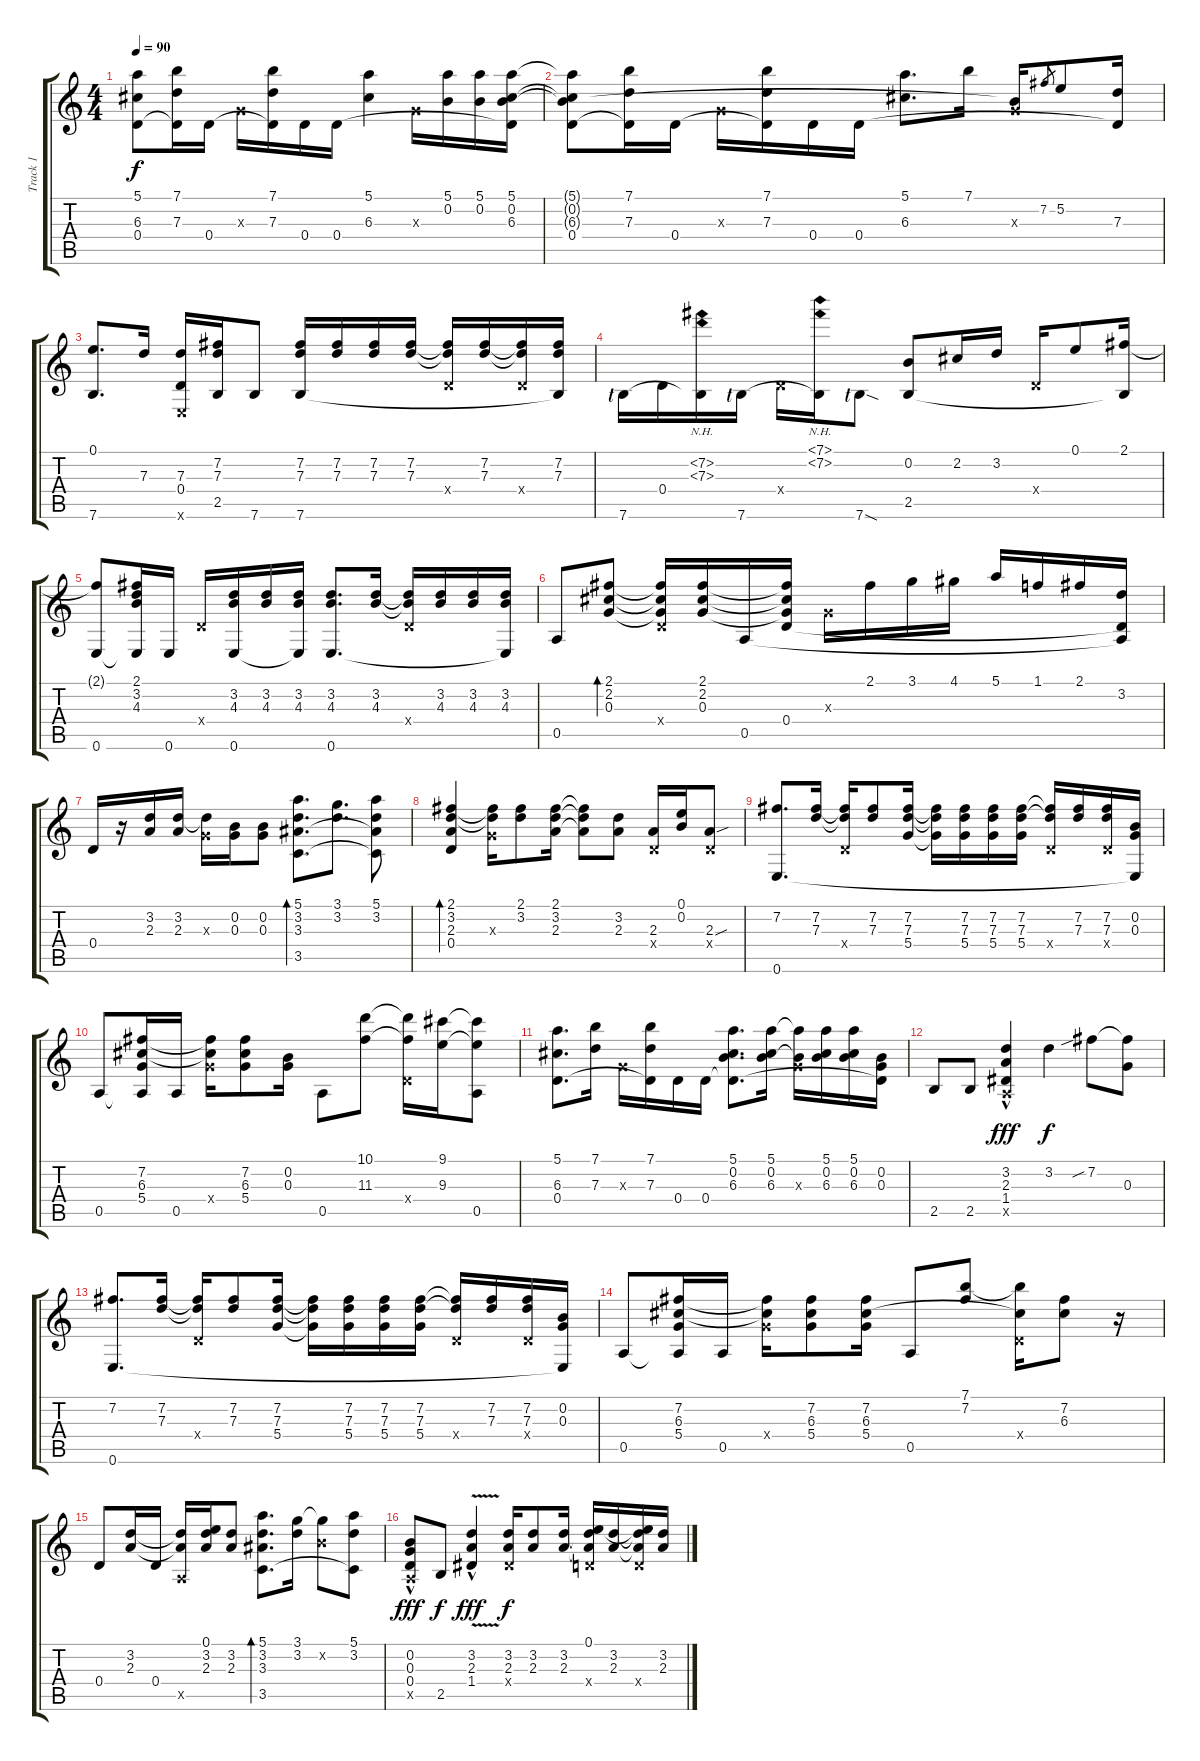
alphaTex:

\track ("Track 1" "Track 1") {instrument acousticguitarsteel}
\staff {score tabs}
\tuning (E4 B3 G3 D3 A2 E2) {hide}
\ts (4 4)
\tempo 90
\clef g2
\ks c
(5.1{t} 6.3{t} 0.4).8{dy f} (7.1 7.3 0.4{t}).16 0.4.16 0.3{x}.16 (7.1 7.3 0.4{t}).16 0.4.16 0.4.16 (5.1 6.3).4 0.3{x}.16 (5.1 0.2).16 (5.1 0.2).16 (5.1 0.2 6.3 0.4{t}).16 |
(5.1{t} 0.2{t} 6.3{t} 0.4).8 (7.1 7.3 0.4{t}).16 0.4.16 0.3{x}.16 (7.1 7.3 0.4{t}).16 0.4.16 0.4.16 (5.1 6.3).8{d} 7.1.16 (0.2{t} 0.3{x}).16 7.2.8{gr} 5.2.8 (7.3 0.4{t}).16 |
(0.1 7.6).8{d} 7.3.16 (7.3 0.4 0.6{x}).16 (7.2 7.3 2.5).16 7.6.8 (7.2 7.3 7.6).16 (7.2 7.3).16 (7.2 7.3).16 (7.2 7.3).16 (7.2{t} 7.3{t} 0.4{x}).16 (7.2 7.3).16 (7.2{t} 7.3{t} 0.4{x}).16 (7.2 7.3 7.6{t}).16 |
7.6{lf 1}.16 0.4.16 (7.2{nh} 7.3{nh} 7.6{t}).16 7.6{lf 1}.16 0.4{x}.16 (7.1{nh} 7.2{nh} 7.6{t}).16 7.6{sod lf 1}.8 (0.2 2.5).8 2.2.16 3.2.16 0.4{x}.16 0.1.8 (2.1 2.5{t}).16 |
(2.1{t} 0.6).8 (2.1 3.2 4.3 0.6{t}).16 0.6.16 0.4{x}.16 (3.2 4.3 0.6).16 (3.2 4.3).16 (3.2 4.3 0.6{t}).16 (3.2 4.3 0.6).8{d} (3.2 4.3).16 (3.2{t} 4.3{t} 0.4{x}).16 (3.2 4.3).16 (3.2 4.3).16 (3.2 4.3 0.6{t}).16 |
0.5.8 (2.1 2.2 0.3).8{bd 30} (2.1{t} 2.2{t} 0.3{t} 0.4{x}).16 (2.1 2.2 0.3).16 0.5.16 (2.1{t} 2.2{t} 0.3{t} 0.4).16 0.3{x}.16 2.1.16 3.1.16 4.1.16 5.1.16 1.1.16 2.1.16 (3.2 0.4{t} 0.5{t}).16 |
0.4.16 r.16 (3.2 2.3).16 (3.2 2.3).16 (3.2{t} 0.3{x}).16 (0.2 0.3).16 (0.2 0.3).8 (5.1 3.2 3.3 3.5).8{d bd 120} (3.1 3.2).8{d} (5.1 3.2 3.3{t} 3.5{t}).8 |
(2.1 3.2 2.3 0.4).4{bd 120} (2.1{t} 3.2{t} 0.3{x}).16 (2.1 3.2).8 (2.1 3.2 2.3).16 (2.1{t} 3.2{t} 2.3{t}).8 (3.2 2.3).8 (2.3 0.4{x}).16 (0.1 0.2).16 (2.3{sou} 0.4{x}).8 |
(7.2 0.6).8{d} (7.2 7.3).16 (7.2{t} 7.3{t} 0.4{x}).16 (7.2 7.3).8 (7.2 7.3 5.4).16 (7.2{t} 7.3{t} 5.4{t}).16 (7.2 7.3 5.4).16 (7.2 7.3 5.4).16 (7.2 7.3 5.4).16 (7.2{t} 7.3{t} 0.4{x}).16 (7.2 7.3).16 (7.2 7.3 0.4{x}).16 (0.2 0.3 0.6{t}).16 |
0.5.8 (7.2 6.3 5.4 0.5{t}).16 0.5.16 (7.2{t} 6.3{t} 5.4{x}).16 (7.2 6.3 5.4).8 (0.2 0.3).16 0.5.8 (10.1 11.3).8 (10.1{t} 11.3{t} 0.4{x}).16 (9.1 9.3).16 (9.1{t} 9.3{t} 0.5).8 |
(5.1 6.3 0.4).8{d} (7.1 7.3).16 0.3{x}.16 (7.1 7.3 0.4{t}).16 0.4.16 0.4.16 (5.1 0.2 6.3 0.4{t}).8{d} (5.1 0.2 6.3).16 (5.1{t} 0.2{t} 0.3{x}).16 (5.1 0.2 6.3).16 (5.1 0.2 6.3).16 (0.2 0.3 0.4{t}).16 |
2.5.8 2.5.8 (3.2 2.3 1.4 0.5{hac x}).4{dy fff} 3.2.4{dy f} 7.2{sib}.8 (7.2{t} 0.3).8 |
(7.2 0.6).8{d} (7.2 7.3).16 (7.2{t} 7.3{t} 0.4{x}).16 (7.2 7.3).8 (7.2 7.3 5.4).16 (7.2{t} 7.3{t} 5.4{t}).16 (7.2 7.3 5.4).16 (7.2 7.3 5.4).16 (7.2 7.3 5.4).16 (7.2{t} 7.3{t} 0.4{x}).16 (7.2 7.3).16 (7.2 7.3 0.4{x}).16 (0.2 0.3 0.6{t}).16 |
0.5.8 (7.2 6.3 5.4 0.5{t}).16 0.5.16 (7.2{t} 6.3{t} 5.4{x}).16 (7.2 6.3 5.4).8 (7.2 6.3 5.4).16 0.5.8 (7.1 7.2).8 (7.1{t} 6.3{t} 0.4{x}).16 (7.2 6.3).8 r.16 |
0.4.8 (3.2 2.3).16 0.4.16 (3.2{t} 2.3{t} 0.5{x}).16 (0.1 3.2 2.3).16 (3.2 2.3).8 (5.1 3.2 3.3 3.5).8{d bd 120} (3.1 3.2).16 (3.1{t} 0.2{x}).8 (5.1 3.2 3.5{t}).8 |
(0.2{hac} 0.3 0.4 0.5{x}).8{dy fff} 2.5.8{dy f} (3.2{v} 2.3{hac} 1.4).4{dy fff} (3.2 2.3 1.4{x}).16{dy f} (3.2 2.3).8 (3.2 2.3).16 (0.1 3.2{t} 2.3{t} 0.4{x}).16 (3.2 2.3).16 (0.1{t} 3.2{t} 2.3{t} 0.4{x}).16 (3.2 2.3).16
